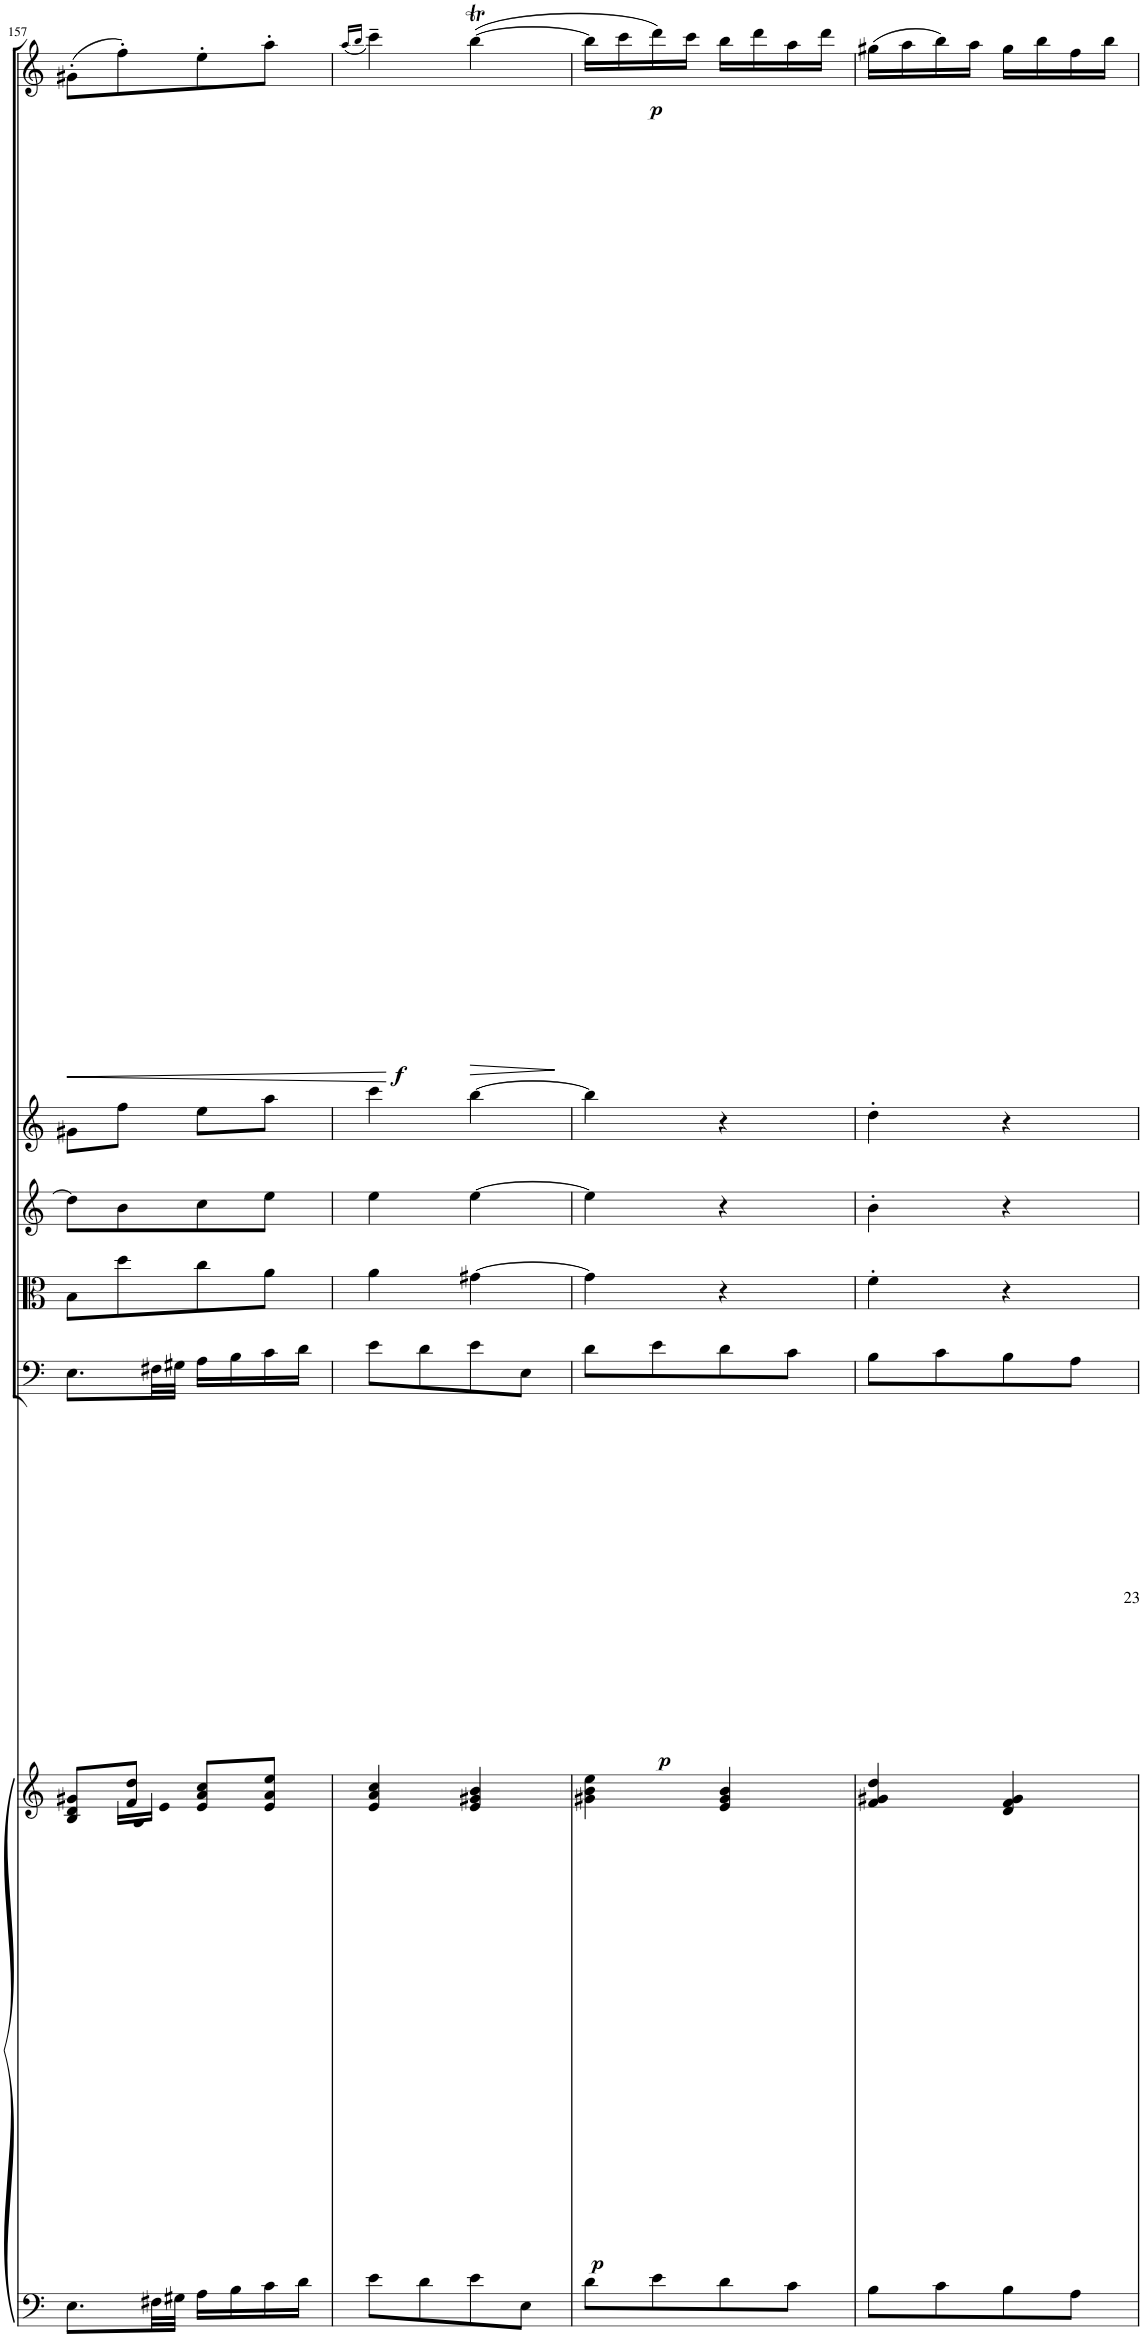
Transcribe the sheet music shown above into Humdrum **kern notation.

**kern	**kern	**dynam	**kern	**dynam	**kern	**kern	**kern	**kern	**dynam
*part6	*part6	*part6	*part5	*part5	*part4	*part3	*part2	*part1	*part1
*staff7	*staff6	*staff6/7	*staff5	*staff5	*staff4	*staff3	*staff2	*staff1	*staff1
*I"Harpsichord	*	*	*I"Violoncellos  and Basses	*	*I"Violas	*I"Violins 2	*I"Violins 1	*I"Solo Violin	*
*I'Hpschd	*	*	*	*	*	*	*	*I'Vln	*
!!LO:PB:g=z
*clefF4	*clefG2	*	*clefF4	*	*clefC3	*clefG2	*clefG2	*clefG2	*
*k[]	*k[]	*	*k[]	*	*k[]	*k[]	*k[]	*k[]	*
*M2/4	*M2/4	*	*M2/4	*	*M2/4	*M2/4	*M2/4	*M2/4	*
=157	=157	=157	=157	=157	=157	=157	=157	=157	=157
*	*^	*	*	*	*	*	*	*	*
!	!	!	!	!	!	!	!	!	!	!LO:HP:b
8.E\L	8B/ 8d/ 8g#X/L	8ryy	.	8.E\L	.	8B\L	8dd\L]	8g#X\L	(8g#X'\L	<
.	8f/ 8dd/J	16g#\LL	.	.	.	8dd\	8b\	8ff\J	8ff'\)	.
32F#X\LL	.	16b\JJ	.	32F#X\LL	.	.	.	.	.	.
32G#X\JJJ	.	.	.	32G#X\JJJ	.	.	.	.	.	.
16A\LL	8e/ 8a/ 8cc/L	4ryy	.	16A\LL	.	8cc\	8cc\	8ee\L	8ee'\	.
16B\	.	.	.	16B\	.	.	.	.	.	.
16c\	8e/ 8a/ 8ee/J	.	.	16c\	.	8a\J	8ee\J	8aa\J	8aa'\J	.
16d\JJ	.	.	.	16d\JJ	.	.	.	.	.	.
*	*v	*v	*	*	*	*	*	*	*	*
.	.	.	.	.	.	.	.	.	[
=158	=158	=158	=158	=158	=158	=158	=158	=158	=158
.	.	.	.	.	.	.	.	(16qaa/LL	.
.	.	.	.	.	.	.	.	16qbb/JJ	.
!	!	!	!	!	!	!	!	!	!LO:DY:b
8e\L	4e/ 4a/ 4cc/	.	8e\L	.	4a\	4ee\	4ccc\	4ccc~\)	f
8d\	.	.	8d\	.	.	.	.	.	.
!	!	!	!	!	!	!	!	!	!LO:HP:b
8e\	4e/ 4g#X/ 4b/	.	8e\	.	[4g#X\	[4ee\	[4bb\	([4bbt\	>
!	!	!	!	!LO:DY:b	!	!	!	!	!
8E\J	.	.	8E\J	p	.	.	.	.	.
.	.	.	.	.	.	.	.	.	]
=159	=159	=159	=159	=159	=159	=159	=159	=159	=159
!	!	!LO:DY:b	!	!	!	!	!	!	!
8d\L	4g#X\ 4b\ 4ee\	p	8d\L	.	4g#\]	4ee\]	4bb\]	16bb\LL]	.
!	!	!	!	!	!	!	!	!	!LO:DY:b
.	.	.	.	.	.	.	.	16ccc\	p
8e\	.	.	8e\	.	.	.	.	16ddd\)	.
.	.	.	.	.	.	.	.	16ccc\JJ	.
8d\	4e/ 4g#/ 4b/	.	8d\	.	4r	4r	4r	16bb\LL	.
.	.	.	.	.	.	.	.	16ddd\	.
8c\J	.	.	8c\J	.	.	.	.	16aa\	.
.	.	.	.	.	.	.	.	16ddd\JJ	.
=160	=160	=160	=160	=160	=160	=160	=160	=160	=160
8B\L	4f/ 4g#X/ 4dd/	.	8B\L	.	4f'\	4b'\	4dd'\	(16gg#X\LL	.
.	.	.	.	.	.	.	.	16aa\	.
8c\	.	.	8c\	.	.	.	.	16bb\)	.
.	.	.	.	.	.	.	.	16aa\JJ	.
8B\	4d/ 4f/ 4g#/	.	8B\	.	4r	4r	4r	16gg#\LL	.
.	.	.	.	.	.	.	.	16bb\	.
8A\J	.	.	8A\J	.	.	.	.	16ff\	.
.	.	.	.	.	.	.	.	16bb\JJ	.
=	=	=	=	=	=	=	=	=	=
*-	*-	*-	*-	*-	*-	*-	*-	*-	*-
